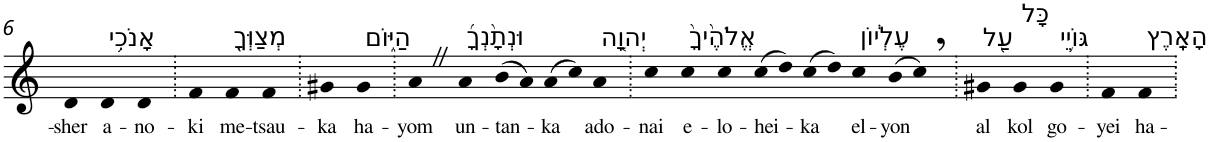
**kern	**text
*part1	*part1
*staff1	*staff1
*I"Piano	*
*I'Pno	*
!!LO:PB:g=z
*clefG2	*
*k[]	*
=6	=6
!	!LO:LY:b
4d	-sher
!LO:TX:a:t=אָנֹכִ֥י	!
!	!LO:LY:b
4d	a-
!	!LO:LY:b
4d	-no-
=7.	=7.
!	!LO:LY:b
4f	-ki
!LO:TX:a:t=מְצַוְּךָ֖	!
!	!LO:LY:b
4f	me-
!	!LO:LY:b
4f	-tsau-
=8.	=8.
!	!LO:LY:b
4g#X	-ka
!LO:TX:a:t=הַיּ֑וֹם	!
!	!LO:LY:b
4g#	ha-
=9.	=9.
!	!LO:LY:b
4aZ	-yom
!LO:TX:a:t=וּנְתָ֨נְךָ֜	!
!	!LO:LY:b
4a	un-
!	!LO:LY:b
(8b	-tan-
8a)	.
!	!LO:LY:b
(8a	-ka
8cc)	.
!LO:TX:a:t=יְהוָ֤ה	!
!	!LO:LY:b
4a	ado-
=10.	=10.
!	!LO:LY:b
4cc	-nai
!LO:TX:a:t=אֱלֹהֶ֙יךָ֙	!
!	!LO:LY:b
4cc	e-
!	!LO:LY:b
4cc	-lo-
!	!LO:LY:b
(8cc	-hei-
8dd)	.
!	!LO:LY:b
(8cc	-ka
8dd)	.
!LO:TX:a:t=עֶלְי֔וֹן	!
!	!LO:LY:b
4cc	el-
!	!LO:LY:b
(8b	-yon
8cc,)	.
=11.	=11.
!LO:TX:a:t=עַ֖ל	!
!	!LO:LY:b
4g#X	al
!LO:TX:a:t=כָּל	!
!	!LO:LY:b
4g#	kol
!LO:TX:a:t=גּוֹיֵ֥י	!
!	!LO:LY:b
4g#	go-
=12.	=12.
!	!LO:LY:b
4f	-yei
!LO:TX:a:t=הָאָֽרֶץ	!
!	!LO:LY:b
4f	ha-
=.	=.
*-	*-
